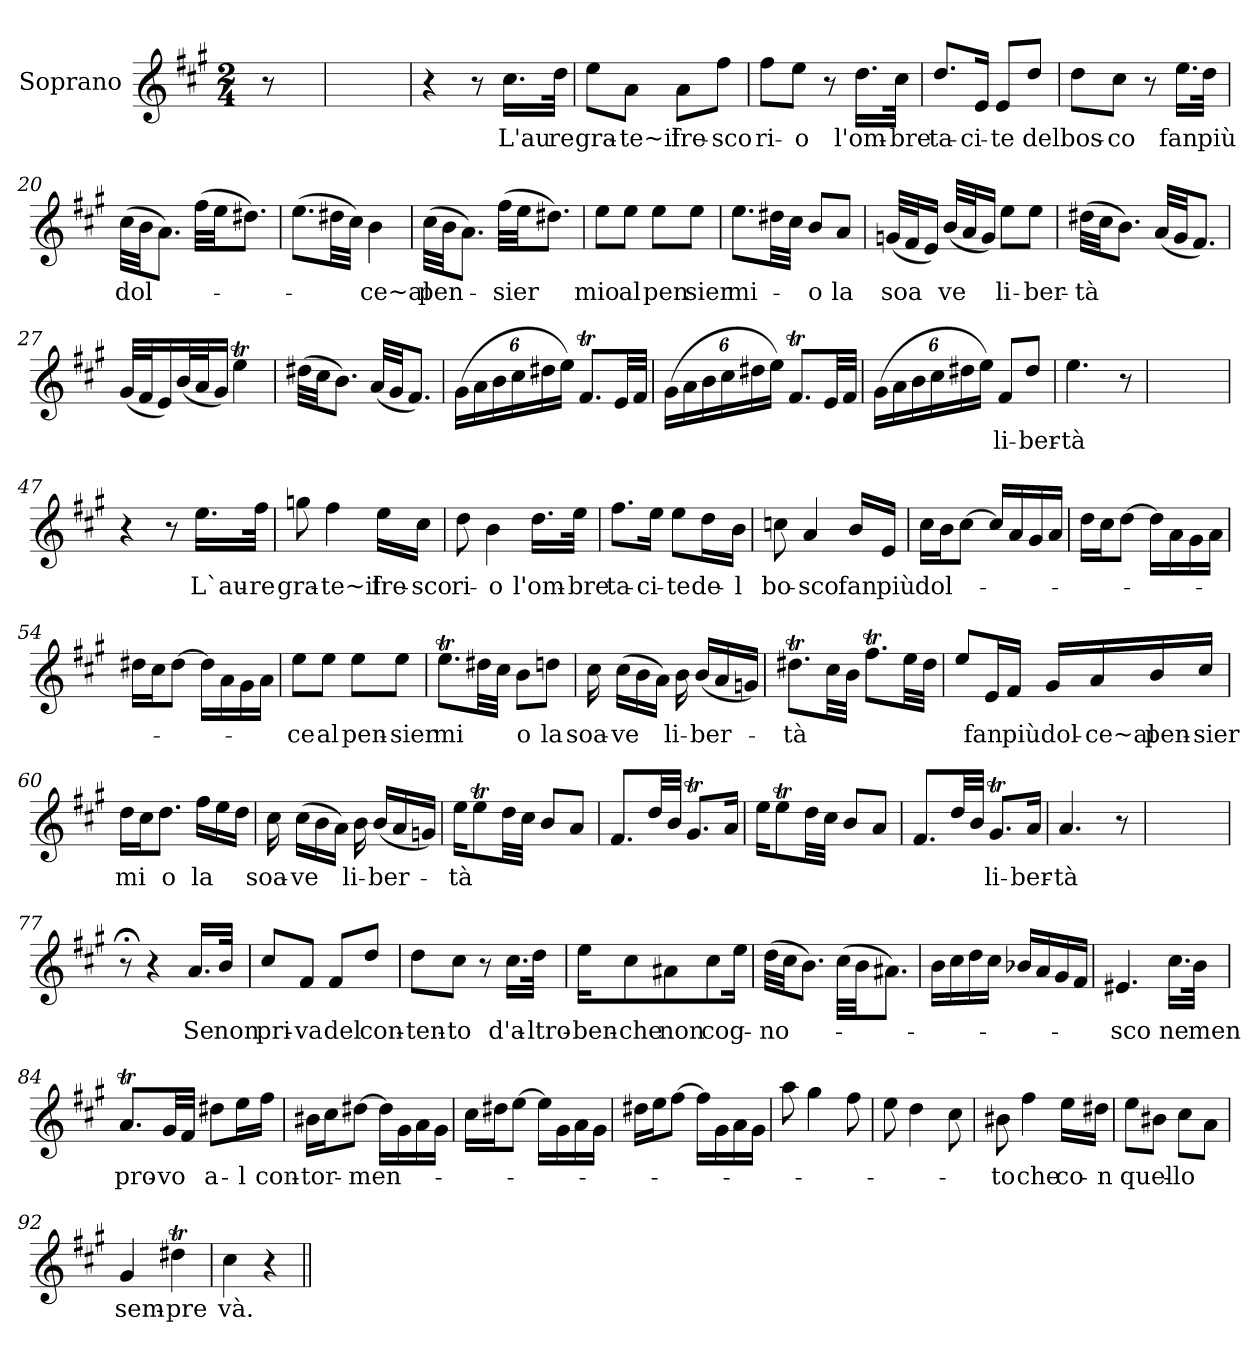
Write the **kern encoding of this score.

**kern	**text	**dynam
*part1	*part1	*part1
*staff1	*staff1	*staff1
*I"Soprano	*	*
*I'S.	*	*
*clefG2	*	*
*k[f#c#g#]	*	*
*M2/4	*	*
=	=	=
8r	.	Un poco allegro
=1	=1	=1
2ryy	.	.
=15	=15	=15
4r	.	.
8r	.	.
16.cc#LL	L'au	.
32ddJJk	-re	.
=16	=16	=16
8eeL	gra-	.
8aJ	-te~il	.
8aL	fre-	.
8ff#J	-sco	.
=17	=17	=17
8ff#L	ri-	.
8eeJ	-o	.
8r	.	.
16.ddLL	l'om-	.
32cc#JJk	-bre	.
=18	=18	=18
8.ddL	ta-	.
16eJk	-ci-	.
8eL	-te	.
8ddJ	del	.
=19	=19	=19
8ddL	bos-	.
8cc#J	-co	.
8r	.	.
16.eeLL	fan	.
32ddJJk	più	.
=20	=20	=20
(32cc#LLL	dol-	.
32bJJ	.	.
8.aJ)	.	.
(32ff#LLL	.	.
32eeJJ	.	.
8.dd#XJ)	.	.
=21	=21	=21
(8.eeL	.	.
32dd#XLL	.	.
32cc#JJJ)	.	.
4b	-ce~al	.
=22	=22	=22
(32cc#LLL	pen-	.
32bJJ	.	.
8.aJ)	.	.
(32ff#LLL	-sier	.
32eeJJ	.	.
8.dd#XJ)	.	.
=23	=23	=23
8eeL	mio	.
8eeJ	al	.
8eeL	pen	.
8eeJ	sier	.
=24	=24	=24
8.eeL	mi-	.
32dd#XLL	.	.
32cc#JJJ	.	.
8bL	-o	.
8aJ	la	.
=25	=25	=25
(32gnLLL	soa	.
32f#J	.	.
16eJJ)	.	.
(32bLLL	ve	.
32aJ	.	.
16gJJ)	.	.
8eeL	li-	.
8eeJ	-ber-	.
!!LO:PB:g=z
=26	=26	=26
(32dd#XLLL	-tà	.
32cc#JJ	.	.
8.bJ)	.	.
(32aLLL	.	.
32g#JJ	.	.
8.f#J)	.	.
=27	=27	=27
(32g#LLL	.	.
32f#J	.	.
16e)	.	.
(32bL	.	.
32aJ	.	.
16g#JJ)	.	.
4eeT	.	.
=28	=28	=28
(32dd#XLLL	.	.
32cc#JJ	.	.
8.bJ)	.	.
(32aLLL	.	.
32g#JJ	.	.
8.f#J)	.	.
=29	=29	=29
(24g#LL	.	.
24a	.	.
24b	.	.
24cc#	.	.
24dd#X	.	.
24eeJJ)	.	.
8.f#TL	.	.
32eLL	.	.
32f#JJJ	.	.
!!LO:LB:g=z
=30	=30	=30
(24g#LL	.	.
24a	.	.
24b	.	.
24cc#	.	.
24dd#X	.	.
24eeJJ)	.	.
8.f#TL	.	.
32eLL	.	.
32f#JJJ	.	.
=31	=31	=31
(24g#LL	.	.
24a	.	.
24b	.	.
24cc#	.	.
24dd#X	.	.
24eeJJ)	.	.
8f#L	li-	.
8dd#J	-ber-	.
=32	=32	=32
4.ee	-tà	.
8r	.	.
=33	=33	=33
2ryy	.	.
=47	=47	=47
4r	.	.
8r	.	.
16.eeLL	L`au-	.
32ff#JJk	-re	.
!!LO:LB:g=z
=48	=48	=48
8ggn	gra-	.
4ff#	-te~il	.
16eeLL	fre-	.
16cc#JJ	-sco	.
=49	=49	=49
8dd	ri-	.
4b	-o	.
16.ddLL	l'om-	.
32eeJJk	-bre	.
=50	=50	=50
8.ff#L	ta-	.
16eeJk	-ci-	.
8eeL	-te	.
16ddL	de-	.
16bJJ	-l	.
=51	=51	=51
8ccn	bo-	.
4a	-sco	.
16bLL	fan	.
16eJJ	più	.
=52	=52	=52
16cc#LL	dol-	.
16bJ	.	.
[8cc#J	.	.
16cc#LL]	.	.
16a	.	.
16g#	.	.
16aJJ	.	.
!!LO:LB:g=z
=53	=53	=53
16ddLL	.	.
16cc#J	.	.
[8ddJ	.	.
16ddLL]	.	.
16a	.	.
16g#	.	.
16aJJ	.	.
=54	=54	=54
16dd#XLL	.	.
16cc#J	.	.
[8dd#J	.	.
16dd#LL]	.	.
16a	.	.
16g#	.	.
16aJJ	.	.
=55	=55	=55
8eeL	-ce	.
8eeJ	al	.
8eeL	pen-	.
8eeJ	-sier	.
=56	=56	=56
8.eeTL	mi	.
32dd#XLL	.	.
32cc#JJJ	.	.
8bL	o	.
8ddnJ	la	.
=57	=57	=57
16cc#	soa-	.
(16cc#LL	-ve	.
16b	.	.
16aJJ)	.	.
16b	li-	.
(16bLL	-ber-	.
16a	.	.
16gnJJ)	.	.
!!LO:LB:g=z
=58	=58	=58
8.dd#XtL	-tà	.
32cc#LL	.	.
32bJJJ	.	.
8.ff#TL	.	.
32eeLL	.	.
32dd#JJJ	.	.
=59	=59	=59
8eeL	.	.
16eL	fan	.
16f#JJ	più	.
16g#LL	dol-	.
16a	-ce~al	.
16b	pen-	.
16cc#JJ	-sier	.
=60	=60	=60
16ddLL	mi	.
16cc#J	.	.
8.ddJ	o	.
16ff#LL	la	.
16ee	.	.
16ddJJ	.	.
=61	=61	=61
16cc#	soa-	.
(16cc#LL	-ve	.
16b	.	.
16aJJ)	.	.
16b	li-	.
(16bLL	-ber-	.
16a	.	.
16gnJJ)	.	.
=62	=62	=62
16eeKL	-tà	.
8eeT	.	.
32ddLL	.	.
32cc#JJJ	.	.
8bL	.	.
8aJ	.	.
!!LO:LB:g=z
=63	=63	=63
8.f#L	.	.
32ddLL	.	.
32bJJJ	.	.
(8.g#tL	.	.
16aJk	.	.
=64	=64	=64
16eeKL	.	.
8eeT	.	.
32ddLL	.	.
32cc#JJJ	.	.
8bL	.	.
8aJ	.	.
=65	=65	=65
8.f#L	.	.
32ddLL	.	.
32bJJJ	.	.
8.g#tL	li-	.
16aJk	-ber-	.
=66	=66	=66
4.a	-tà	.
8r	.	.
=67	=67	=67
2ryy	.	.
=77	=77	=77
8r;<	.	.
4r	.	.
16.aLL	Se	.
32bJJk	non	.
!!LO:LB:g=z
=78	=78	=78
8cc#L	pri-	.
8f#J	-va	.
8f#L	del	.
8ddJ	con-	.
=79	=79	=79
8ddL	-ten-	.
8cc#J	-to	.
8r	.	.
16.cc#LL	d'a-	.
32ddJJk	-ltro-	.
=80	=80	=80
16eeKL	-ben-	.
8cc#	-che	.
8a#X	non	.
8cc#	cog-	.
16eeJk	.	.
=81	=81	=81
(32ddLLL	-no-	.
32cc#JJ	.	.
8.bJ)	.	.
(32cc#LLL	.	.
32bJJ	.	.
8.a#XJ)	.	.
=82	=82	=82
16bLL	.	.
16cc#	.	.
16dd	.	.
16cc#JJ	.	.
16b-XLL	.	.
16a	.	.
16g#	.	.
16f#JJ	.	.
!!LO:LB:g=z
=83	=83	=83
4.e#X	-sco	.
16.cc#LL	ne	.
32bJJk	men	.
=84	=84	=84
8.aTL	pro-	.
32g#LL	-vo	.
32f#JJJ	.	.
8dd#XL	a-	.
16eeL	-l	.
16ff#JJ	con-	.
=85	=85	=85
16b#XLL	-tor-	.
16cc#J	.	.
[8dd#XJ	-men-	.
16dd#LL]	.	.
16g#	.	.
16a	.	.
16g#JJ	.	.
=86	=86	=86
16cc#LL	.	.
16dd#XJ	.	.
[8eeJ	.	.
16eeLL]	.	.
16g#	.	.
16a	.	.
16g#JJ	.	.
=87	=87	=87
16dd#XLL	.	.
16eeJ	.	.
[8ff#J	.	.
16ff#LL]	.	.
16g#	.	.
16a	.	.
16g#JJ	.	.
=88	=88	=88
8aa	.	.
4gg#	.	.
8ff#	.	.
!!LO:PB:g=z
=89	=89	=89
8ee	.	.
4dd	.	.
8cc#	.	.
=90	=90	=90
8b#X	-to	.
4ff#	che	.
16eeLL	co-	.
16dd#XJJ	-n	.
=91	=91	=91
8eeL	quel-	.
8b#XJ	.	.
8cc#L	-lo	.
8aJ	.	.
=92	=92	=92
4g#	sem-	.
4dd#Xt	-pre	.
=93	=93	=93
4cc#	và.	.
4r	.	.
=||	=||	=||
*-	*-	*-
